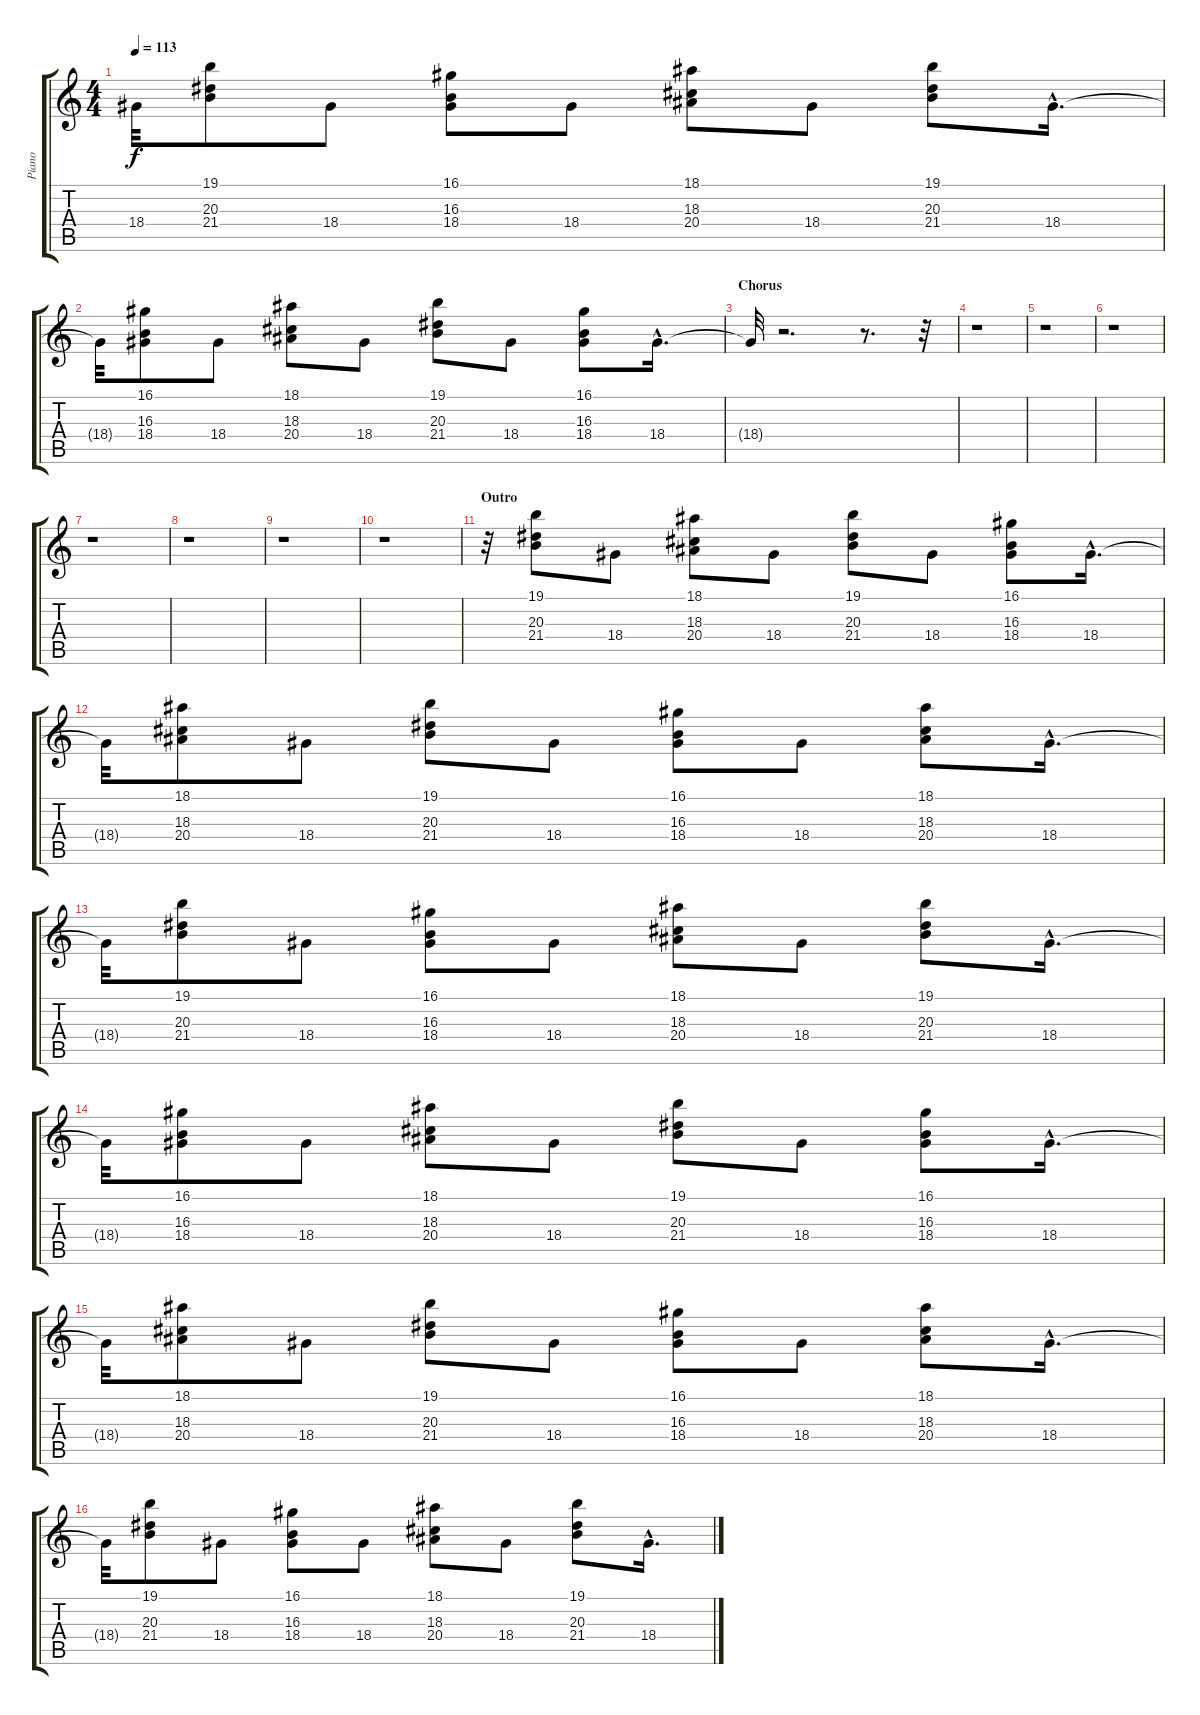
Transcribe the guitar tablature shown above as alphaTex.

\track ("Piano" "Piano") {instrument acousticgrandpiano}
\staff {score tabs}
\tuning (E4 B3 G3 D3 A2 E2) {hide}
\ts (4 4)
\tempo 113
\clef g2
\ks c
18.4{t}.32{dy f} (19.1 20.3 21.4).8 18.4.8 (16.1 16.3 18.4).8 18.4.8 (18.1 18.3 20.4).8 18.4.8 (19.1 20.3 21.4).8 18.4{hac}.16{d} |
18.4{t}.32 (16.1 16.3 18.4).8 18.4.8 (18.1 18.3 20.4).8 18.4.8 (19.1 20.3 21.4).8 18.4.8 (16.1 16.3 18.4).8 18.4{hac}.16{d} |
\section ("" "Chorus")
18.4{t}.32 r.2{d} r.8{d} r.32 |
r.1 |
r.1 |
r.1 |
r.1 |
r.1 |
r.1 |
r.1 |
\section ("" "Outro")
r.32 (19.1 20.3 21.4).8 18.4.8 (18.1 18.3 20.4).8 18.4.8 (19.1 20.3 21.4).8 18.4.8 (16.1 16.3 18.4).8 18.4{hac}.16{d} |
18.4{t}.32 (18.1 18.3 20.4).8 18.4.8 (19.1 20.3 21.4).8 18.4.8 (16.1 16.3 18.4).8 18.4.8 (18.1 18.3 20.4).8 18.4{hac}.16{d} |
18.4{t}.32 (19.1 20.3 21.4).8 18.4.8 (16.1 16.3 18.4).8 18.4.8 (18.1 18.3 20.4).8 18.4.8 (19.1 20.3 21.4).8 18.4{hac}.16{d} |
18.4{t}.32 (16.1 16.3 18.4).8 18.4.8 (18.1 18.3 20.4).8 18.4.8 (19.1 20.3 21.4).8 18.4.8 (16.1 16.3 18.4).8 18.4{hac}.16{d} |
18.4{t}.32 (18.1 18.3 20.4).8 18.4.8 (19.1 20.3 21.4).8 18.4.8 (16.1 16.3 18.4).8 18.4.8 (18.1 18.3 20.4).8 18.4{hac}.16{d} |
18.4{t}.32 (19.1 20.3 21.4).8 18.4.8 (16.1 16.3 18.4).8 18.4.8 (18.1 18.3 20.4).8 18.4.8 (19.1 20.3 21.4).8 18.4{hac}.16{d}
